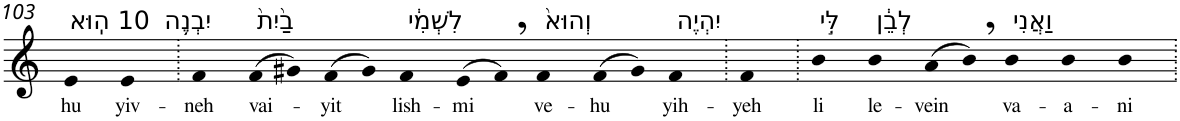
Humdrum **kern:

**kern	**text
*part1	*part1
*staff1	*staff1
*I"Piano	*
*I'Pno	*
!!LO:PB:g=z
*clefG2	*
*k[]	*
=103	=103
!LO:TX:a:t=10 הֽוּא	!
!	!LO:LY:b
4e	hu
!LO:TX:a:t=יִבְנֶ֥ה	!
!	!LO:LY:b
4e	yiv-
=104.	=104.
!	!LO:LY:b
4f	-neh
!LO:TX:a:t=בַ֙יִת֙	!
!	!LO:LY:b
(>8f	vai-
8g#X)	.
!	!LO:LY:b
(>8f	-yit
8g#)	.
!LO:TX:a:t=לִשְׁמִ֔י	!
!	!LO:LY:b
4f	lish-
!	!LO:LY:b
(>8e	-mi
8f,)	.
!LO:TX:a:t=וְהוּא֙	!
!	!LO:LY:b
4f	ve-
!	!LO:LY:b
(>8f	-hu
8g#)	.
!LO:TX:a:t=יִהְיֶה	!
!	!LO:LY:b
4f	yih-
=105.	=105.
!	!LO:LY:b
4f	-yeh
=106.	=106.
!LO:TX:a:t=לִּ֣י	!
!	!LO:LY:b
4b	li
!LO:TX:a:t=לְבֵ֔ן	!
!	!LO:LY:b
4b	le-
!	!LO:LY:b
(>8a	-vein
8b,)	.
!LO:TX:a:t=וַאֲנִי	!
!	!LO:LY:b
4b	va-
!	!LO:LY:b
4b	-a-
!	!LO:LY:b
4b	-ni
=.	=.
*-	*-
